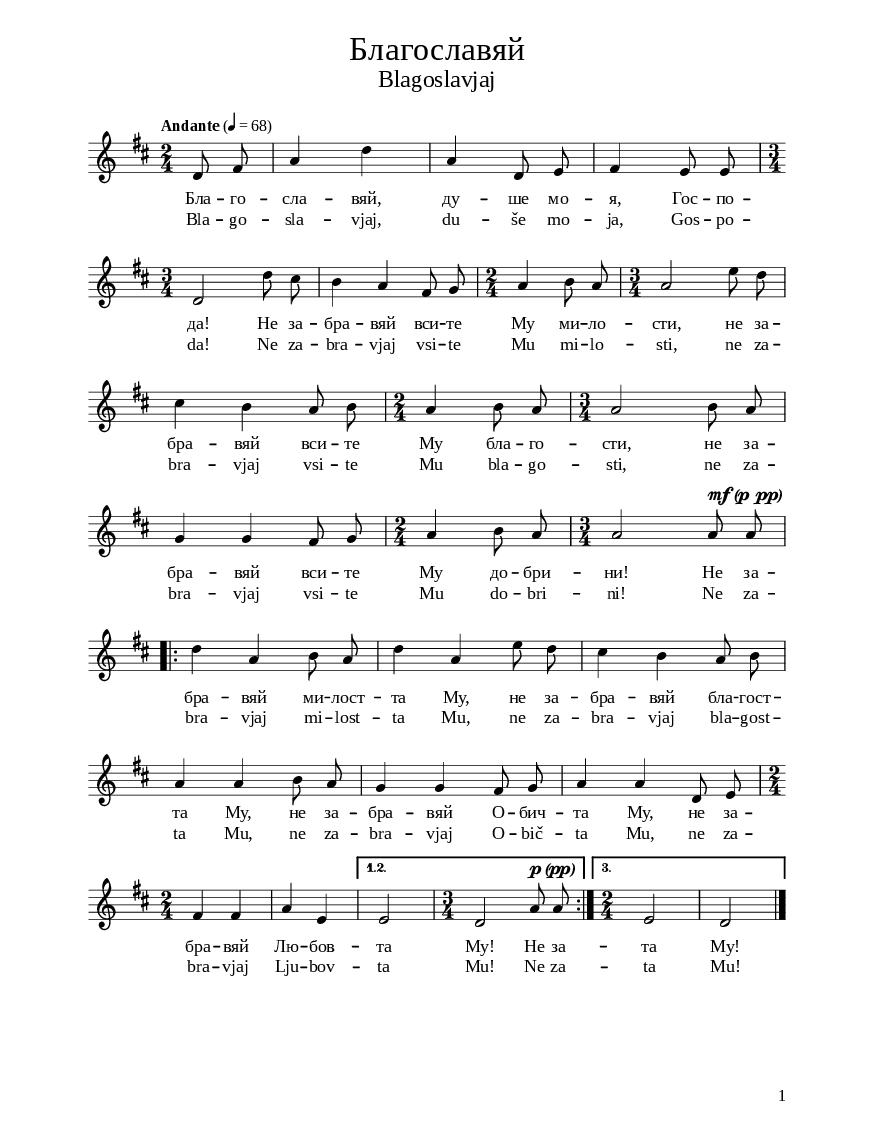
\version "2.24.1"

% include paper part and global functions
\include "include/globals.ily"

\bookpart {
  \label #'ref024
  \tocItem \markup "Благославяй – Blagoslavjaj"
  \include "include/bookpart-paper.ily"
  \score {
    \include "include/score-layout.ily"

    \new Voice \absolute {
      \clef treble
      \key d \major
      \time 2/4
      \tempoFunc "Andante" 4 "68"
      \autoBeamOff
      \partial 4
      \autoBeamOff

      d'8 fis'8 | a'4 d''4 | a'4 d'8 e'8 | fis'4 e'8 e'8 \break |
      \time 3/4  d'2 d''8 cis''8 | b'4 a'4 fis'8 g'8 | \time 2/4  a'4 b'8 a'8 | \time 3/4  a'2 e''8 d''8 \break |
      cis''4 b'4 a'8 b'8| \time 2/4 a'4 b'8 a'8 | \time 3/4 a'2 b'8 a'8 |\break
      g'4 g'4 fis'8 g'8 | \time 2/4  a'4 b'8 a'8 | \time 3/4  a'2
      a'8 a'8^\markup {
        \center-align \concat {
          \dynamic mf
          \normal-text { \bold { \italic " (" } }
          \dynamic p
          \normal-text { \bold { \italic "  " } }
          \dynamic pp
          \normal-text { \bold { \italic ")" } }
        }
      } \break
      \repeat volta 3 {
        d''4 a'4 b'8 a'8 |  d''4 a'4 e''8 d''8 |  cis''4 b'4 a'8 b'8 \break |
        a'4 a'4 b'8 a'8 | g'4 g'4 fis'8 g'8 | a'4 a'4 d'8 e'8 \time 2/4 \break |
        fis'4 fis'4 | a'4  e'4 |
      } \alternative {
        {
          e'2  | \time 3/4 d'2 a'8  a'8^\markup {
            \center-align \concat {
              \dynamic p
              \normal-text { \bold { \italic " (" } }
              \dynamic pp
              \normal-text { \bold { \italic ")" } }
            }
          } |
        }
        { \time 2/4 e'2 | d'2 | \bar "|." }
      }
    }

    \addlyrics {
      Бла -- го --
      сла -- вяй, ду -- ше мо -- я, Гос -- по -- да!
      Не за -- бра -- вяй вси -- те Му ми -- ло --
      сти, не за -- бра -- вяй вси -- те Му бла -- го
      -- сти, не за -- бра -- вяй вси -- те Му до --
      бри -- ни! Не за -- бра -- вяй ми -- лост -- та
      Му, не за -- бра -- вяй бла -- гост -- та Му, не
      за -- бра -- вяй О -- бич -- та Му, не за -- бра
      -- вяй Лю -- бов -- та Му! Не за -- та Му!
    }

    \addlyrics {
      Bla -- go --
      sla -- vjaj, du -- še mo -- ja, Gos -- po -- da!
      Ne za -- bra -- vjaj vsi -- te Mu mi -- lo --
      sti, ne za -- bra -- vjaj vsi -- te Mu bla -- go
      -- sti, ne za -- bra -- vjaj vsi -- te Mu do --
      bri -- ni! Ne za -- bra -- vjaj mi -- lost -- ta
      Mu, ne za -- bra -- vjaj bla -- gost -- ta Mu, ne
      za -- bra -- vjaj O -- bič -- ta Mu, ne za -- bra
      -- vjaj Lju -- bov -- ta Mu! Ne za -- ta Mu!
    }


    \header {
      title = \titleFunc "Благославяй" "Blagoslavjaj"
    }

    \midi{}

  } % score

  \pageBreak


  % include foreign translation(s) of the song
  \version "2.24.1"

\markup \fill-line { \fontsize #deTitleFontSize "Lobpreise" }
\markup \null
\markup \null
\markup \fontsize #deCoupletFontSize {
  \hspace #16
  \override #`(baseline-skip . ,deCoupletBaselineSkip)

  \column {
    \line { 1. Lobpreise den Herrn, meine Seele, }
    \line {   "   " vergiss nicht all Seine Gnade, }
    \line {   "   " vergiss nicht all Seine Güte,}
    \line {   "   " vergiss nicht all Seinen Wohltaten! }
    \line {   "   " Vergiss nicht seine Gnade, }
    \line {   "   " vergiss nicht Seine Güte, }
    \line {   "   "vergiss nicht Seine Liebe [lubovta], }
    \line {   "   " vergiss nicht Seine Liebe [obichta]!  }

  }
}


} % bookpart
